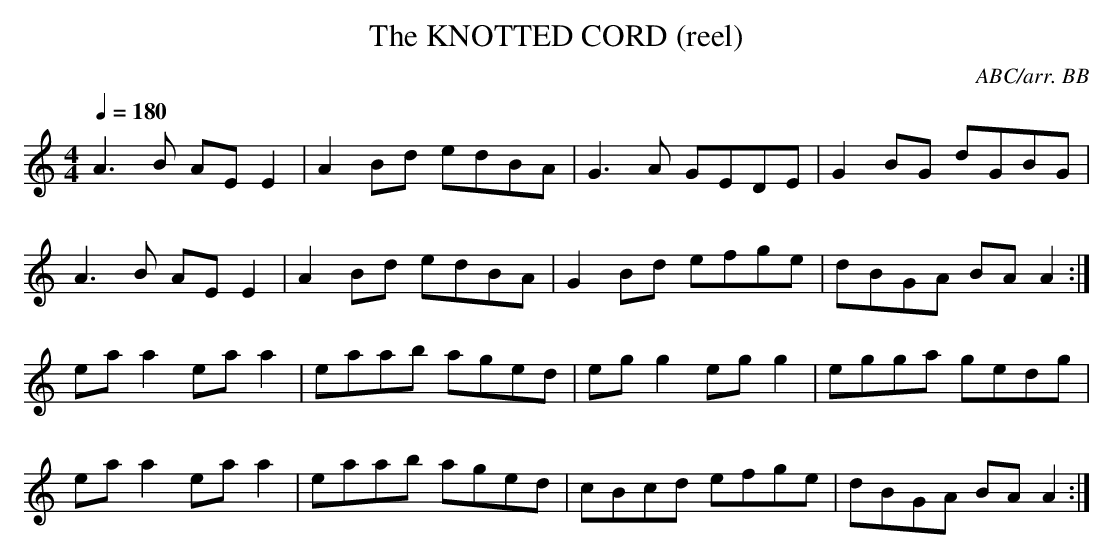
X:1
T:KNOTTED CORD (reel), The
C:ABC/arr. BB
Q:1/4=180
L:1/8
M:4/4
K:Am
A3B AEE2|A2Bd edBA|G3A GEDE|G2BG dGBG|
A3B AEE2|A2Bd edBA|G2Bd efge|dBGA BAA2:|
eaa2 eaa2|eaab aged|egg2 egg2|egga gedg|
eaa2 eaa2|eaab aged|cBcd efge|dBGA BAA2:|
